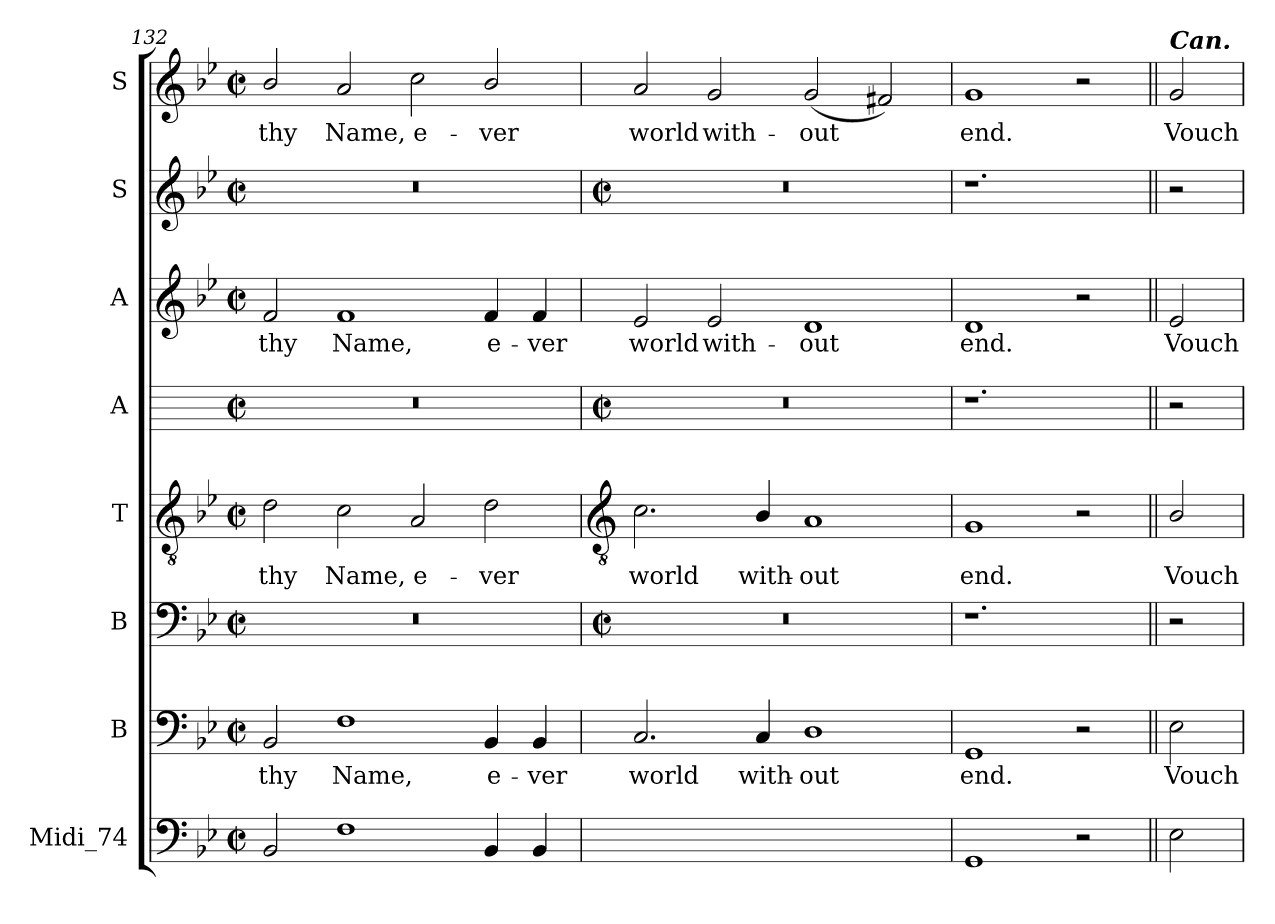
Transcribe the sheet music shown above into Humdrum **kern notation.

**kern	**text	**kern	**text	**kern	**kern	**text	**kern	**kern	**text	**kern	**kern	**text
*part8	*part8	*part7	*part7	*part6	*part5	*part5	*part4	*part3	*part3	*part2	*part1	*part1
*staff8	*staff8	*staff7	*staff7	*staff6	*staff5	*staff5	*staff4	*staff3	*staff3	*staff2	*staff1	*staff1
*I"Midi_74	*	*I"B	*	*I"B	*I"T	*	*I"A	*I"A	*	*I"S	*I"S	*
*	*	*I'B	*	*I'B	*I'T	*	*I'A	*I'A	*	*I'S	*I'S	*
*clefF4	*	*clefF4	*	*clefF4	*clefGv2	*	*	*clefG2	*	*clefG2	*clefG2	*
*k[b-e-]	*	*k[b-e-]	*	*k[b-e-]	*k[b-e-]	*	*	*k[b-e-]	*	*k[b-e-]	*k[b-e-]	*
*B-:	*	*B-:	*	*B-:	*B-:	*	*	*B-:	*	*B-:	*B-:	*
*M4/2	*	*M4/2	*	*M4/2	*M4/2	*	*M4/2	*M4/2	*	*M4/2	*M4/2	*
*met(c|)	*	*met(c|)	*	*met(c|)	*met(c|)	*	*met(c|)	*met(c|)	*	*met(c|)	*met(c|)	*
=132	=132	=132	=132	=132	=132	=132	=132	=132	=132	=132	=132	=132
!	!	!	!LO:LY:b	!	!	!LO:LY:b	!	!	!LO:LY:b	!	!	!LO:LY:b
2BB-	.	2BB-	thy	0r	2d	thy	0r	2f	thy	0r	2b-/	thy
!	!	!	!LO:LY:b	!	!	!LO:LY:b	!	!	!LO:LY:b	!	!	!LO:LY:b
1F	.	1F	Name,	.	2c	Name,	.	1f	Name,	.	2a	Name,
!	!	!	!	!	!	!LO:LY:b	!	!	!	!	!	!LO:LY:b
.	.	.	.	.	2A	e-	.	.	.	.	2cc	e-
!	!	!	!LO:LY:b	!	!	!LO:LY:b	!	!	!LO:LY:b	!	!	!LO:LY:b
4BB-	.	4BB-	e-	.	2d	-ver	.	4f	e-	.	2b-/	-ver
!	!	!	!LO:LY:b	!	!	!	!	!	!LO:LY:b	!	!	!
4BB-	.	4BB-	-ver	.	.	.	.	4f	-ver	.	.	.
!!LO:LB:g=z
=133	=133	=133	=133	=133	=133	=133	=133	=133	=133	=133	=133	=133
*	*	*	*	*	*clefGv2	*	*	*	*	*	*	*
*	*	*	*	*M4/2	*	*	*M4/2	*	*	*M4/2	*	*
*	*	*	*	*met(c|)	*	*	*met(c|)	*	*	*met(c|)	*	*
!	!LO:LY:b	!	!LO:LY:b	!	!	!LO:LY:b	!	!	!LO:LY:b	!	!	!LO:LY:b
[2Cyy	6	2.C	world	0r	2.c	world	0r	2e-	world	0r	2a	world
!	!LO:LY:b	!	!	!	!	!	!	!	!LO:LY:b	!	!	!LO:LY:b
2Cyy]	5	.	.	.	.	.	.	2e-	with-	.	2g	with-
!	!	!	!LO:LY:b	!	!	!LO:LY:b	!	!	!	!	!	!
.	.	4C	with-	.	4B-/	with-	.	.	.	.	.	.
!	!LO:LY:b	!	!LO:LY:b	!	!	!LO:LY:b	!	!	!LO:LY:b	!	!	!LO:LY:b
[2Dyy	4	1D	-out	.	1A	-out	.	1d	-out	.	(<2g	-out
!	!LO:LY:b	!	!	!	!	!	!	!	!	!	!	!
2Dyy]	3	.	.	.	.	.	.	.	.	.	2f#X)	.
=134	=134	=134	=134	=134	=134	=134	=134	=134	=134	=134	=134	=134
!	!	!	!LO:LY:b	!	!	!LO:LY:b	!	!	!LO:LY:b	!	!	!LO:LY:b
1GG	.	1GG	end.	1.r	1G	end.	1.r	1d	end.	1.r	1g	end.
2r	.	2r	.	.	2r	.	.	2r	.	.	2r	.
=135||	=135||	=135||	=135||	=135||	=135||	=135||	=135||	=135||	=135||	=135||	=135||	=135||
!	!	!	!	!	!	!	!	!	!	!	!LO:TX:a:Bi:t=Can.	!
!	!	!	!LO:LY:b	!	!	!LO:LY:b	!	!	!LO:LY:b	!	!	!LO:LY:b
2E-	.	2E-	Vouch-	2r	2B-/	Vouch-	2r	2e-	Vouch-	2r	2g	Vouch-
=	=	=	=	=	=	=	=	=	=	=	=	=
*-	*-	*-	*-	*-	*-	*-	*-	*-	*-	*-	*-	*-
